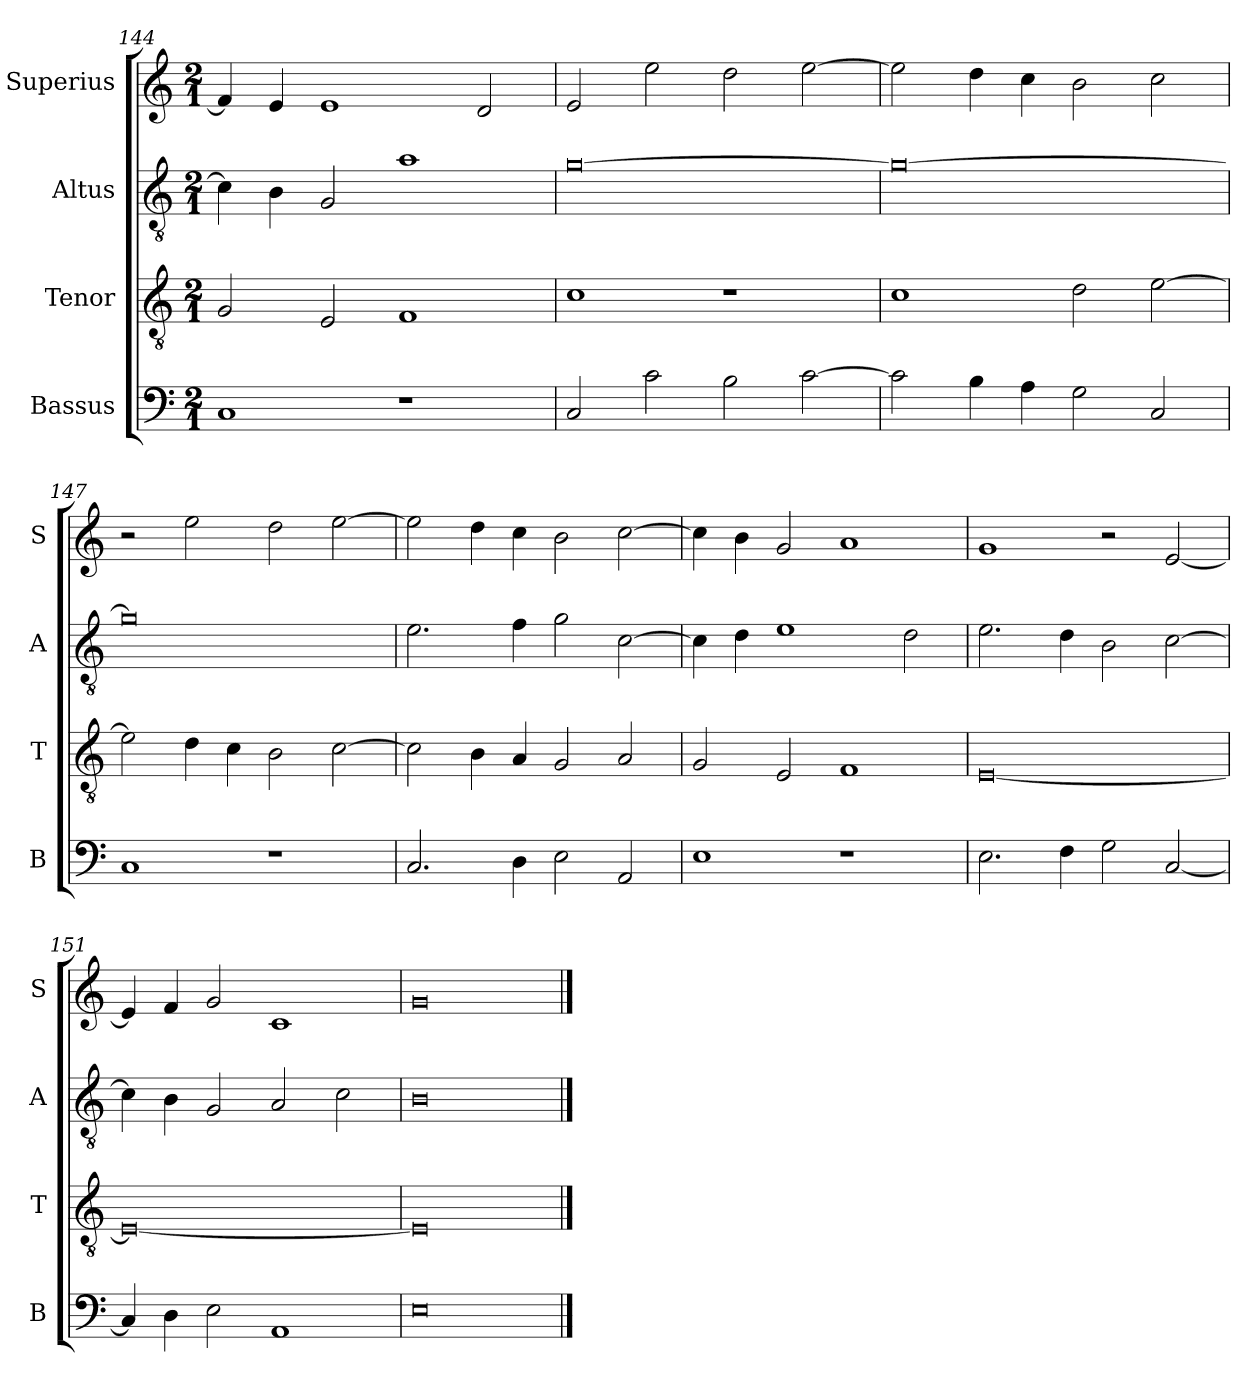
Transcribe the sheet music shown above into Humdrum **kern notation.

**kern	**kern	**kern	**kern
*part4	*part3	*part2	*part1
*staff4	*staff3	*staff2	*staff1
*I"Bassus	*I"Tenor	*I"Altus	*I"Superius
*I'B	*I'T	*I'A	*I'S
*clefF4	*clefGv2	*clefGv2	*clefG2
*k[]	*k[]	*k[]	*k[]
*M2/1	*M2/1	*M2/1	*M2/1
=144	=144	=144	=144
1C	2G/	4c\]	4f/]
.	.	4B\	4e/
.	2E/	2G/	1e
1r	1F	1a	.
.	.	.	2d/
=145	=145	=145	=145
2C/	1c	[0g	2e/
2c\	.	.	2ee\
2B\	1r	.	2dd\
[2c\	.	.	[2ee\
=146	=146	=146	=146
2c\]	1c	0g_	2ee\]
4B\	.	.	4dd\
4A\	.	.	4cc\
2G\	2d\	.	2b\
2C/	[2e\	.	2cc\
=147	=147	=147	=147
1C	2e\]	0g]	2r
.	4d\	.	2ee\
.	4c\	.	.
1r	2B\	.	2dd\
.	[2c\	.	[2ee\
=148	=148	=148	=148
2.C/	2c\]	2.e\	2ee\]
.	4B\	.	4dd\
4D\	4A/	4f\	4cc\
2E\	2G/	2g\	2b\
2AA/	2A/	[2c\	[2cc\
=149	=149	=149	=149
1E	2G/	4c\]	4cc\]
.	.	4d\	4b\
.	2E/	1e	2g/
1r	1F	.	1a
.	.	2d\	.
=150	=150	=150	=150
2.E\	[0E	2.e\	1g
4F\	.	4d\	.
2G\	.	2B\	2r
[2C/	.	[2c\	[2e/
=151	=151	=151	=151
4C/]	0E_	4c\]	4e/]
4D\	.	4B\	4f/
2E\	.	2G/	2g/
1AA	.	2A/	1c
.	.	2c\	.
=152	=152	=152	=152
0E	0E]	0B	0g
==	==	==	==
*-	*-	*-	*-
